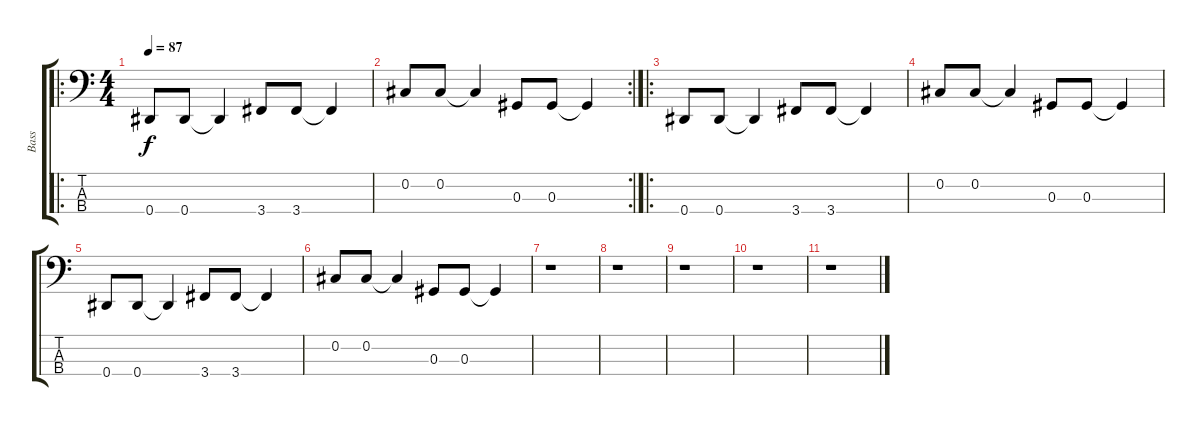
\track ("Bass" "Bass") {instrument electricbassfinger}
\staff {score tabs}
\tuning (Gb2 Db2 Ab1 Eb1) {hide}
\ro
\ts (4 4)
\tempo 87
\clef f4
\ks c
0.4.8{dy f} 0.4.8 0.4{t}.4 3.4.8 3.4.8 3.4{t}.4 |
\rc 2
0.2.8 0.2.8 0.2{t}.4 0.3.8 0.3.8 0.3{t}.4 |
\ro
0.4.8 0.4.8 0.4{t}.4 3.4.8 3.4.8 3.4{t}.4 |
0.2.8 0.2.8 0.2{t}.4 0.3.8 0.3.8 0.3{t}.4 |
0.4.8 0.4.8 0.4{t}.4 3.4.8 3.4.8 3.4{t}.4 |
0.2.8 0.2.8 0.2{t}.4 0.3.8 0.3.8 0.3{t}.4 |
r.1 |
r.1 |
r.1 |
r.1 |
r.1
